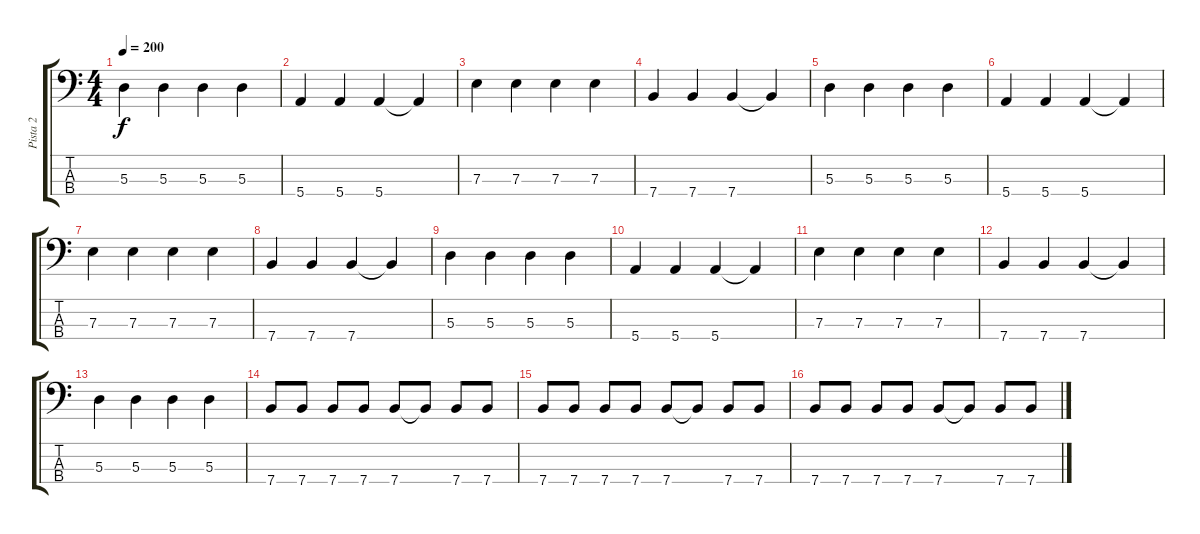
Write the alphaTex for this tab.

\track ("Pista 2" "Pista 2") {instrument electricbassfinger}
\staff {score tabs}
\tuning (G2 D2 A1 E1) {hide}
\ts (4 4)
\tempo 200
\clef f4
\ks c
5.3.4{dy f} 5.3.4 5.3.4 5.3.4 |
5.4.4 5.4.4 5.4.4 5.4{t}.4 |
7.3.4 7.3.4 7.3.4 7.3.4 |
7.4.4 7.4.4 7.4.4 7.4{t}.4 |
5.3.4 5.3.4 5.3.4 5.3.4 |
5.4.4 5.4.4 5.4.4 5.4{t}.4 |
7.3.4 7.3.4 7.3.4 7.3.4 |
7.4.4 7.4.4 7.4.4 7.4{t}.4 |
5.3.4 5.3.4 5.3.4 5.3.4 |
5.4.4 5.4.4 5.4.4 5.4{t}.4 |
7.3.4 7.3.4 7.3.4 7.3.4 |
7.4.4 7.4.4 7.4.4 7.4{t}.4 |
5.3.4 5.3.4 5.3.4 5.3.4 |
7.4.8 7.4.8 7.4.8 7.4.8 7.4.8 7.4{t}.8 7.4.8 7.4.8 |
7.4.8 7.4.8 7.4.8 7.4.8 7.4.8 7.4{t}.8 7.4.8 7.4.8 |
7.4.8 7.4.8 7.4.8 7.4.8 7.4.8 7.4{t}.8 7.4.8 7.4.8
